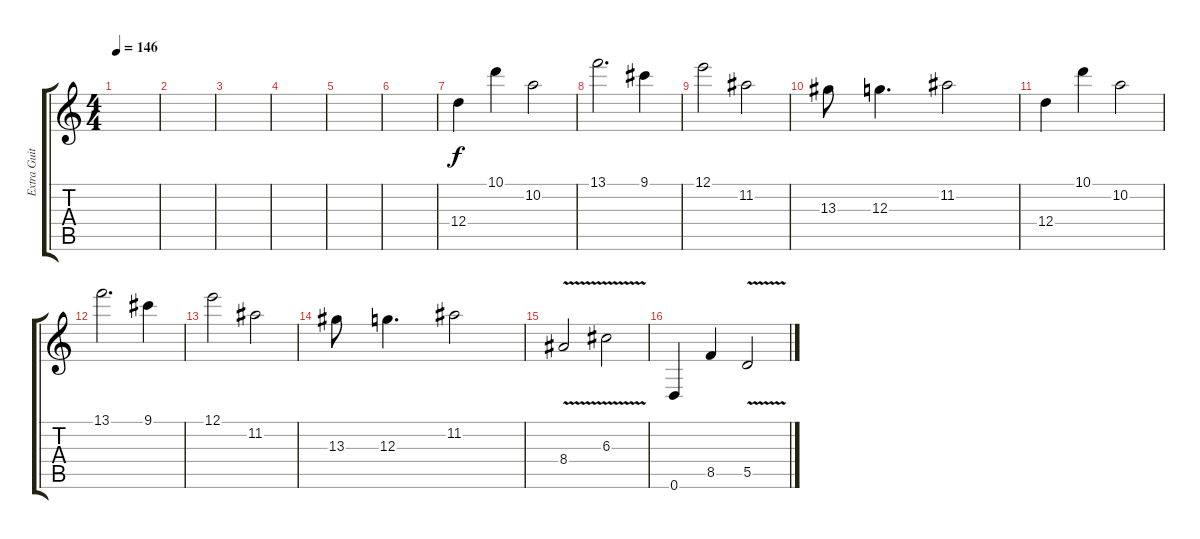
\track ("Extra Guitar" "Extra Guit") {instrument distortionguitar}
\staff {score tabs}
\tuning (E4 B3 G3 D3 A2 D2) {hide}
\ts (4 4)
\tempo 146
\clef g2
\ks c
|
|
|
|
|
|
12.4.4 10.1.4 10.2.2 |
13.1.2{d} 9.1.4 |
12.1.2 11.2.2 |
13.3.8 12.3.4{d} 11.2.2 |
12.4.4 10.1.4 10.2.2 |
13.1.2{d} 9.1.4 |
12.1.2 11.2.2 |
13.3.8 12.3.4{d} 11.2.2 |
8.4{v}.2 6.3{v}.2 |
0.6.4 8.5.4 5.5{v}.2
